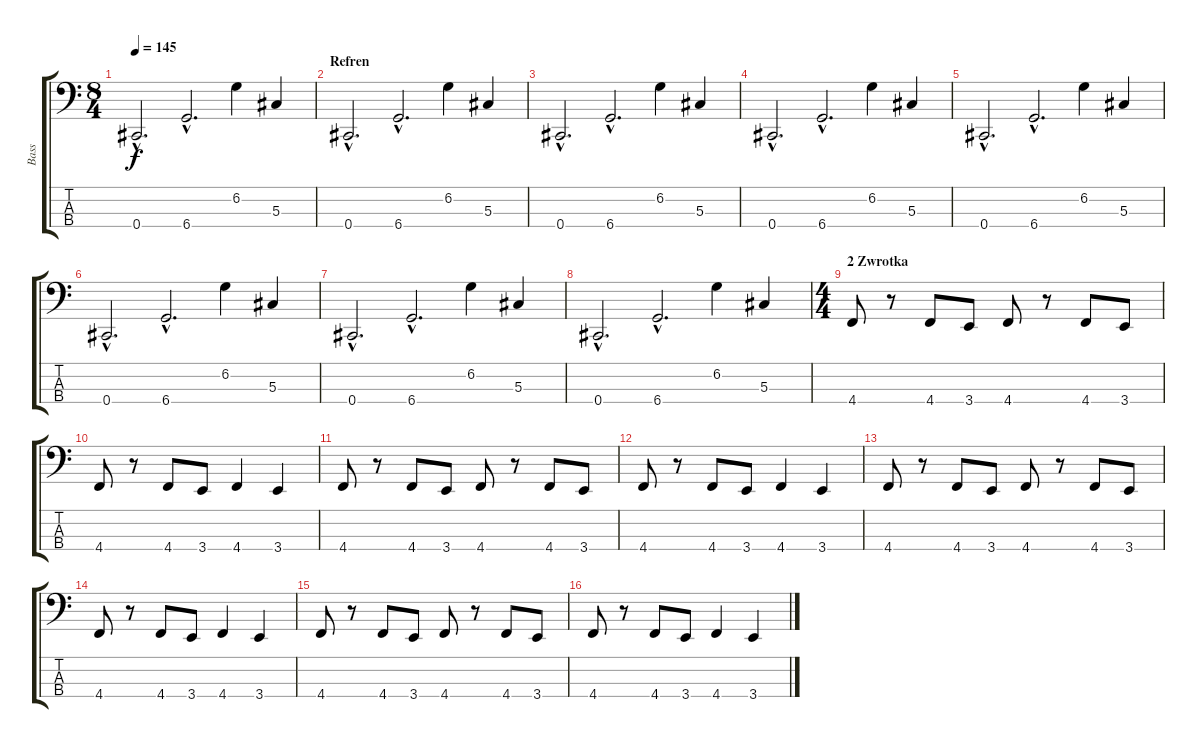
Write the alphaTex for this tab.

\track ("Bass" "Bass") {instrument electricbassfinger}
\staff {score tabs}
\tuning (Gb2 Db2 Ab1 Db1) {hide}
\ts (8 4)
\tempo 145
\clef f4
\ks c
0.4{hac}.2{d dy f} 6.4{hac}.2{d} 6.2.4 5.3.4 |
\section ("" "Refren")
0.4{hac}.2{d} 6.4{hac}.2{d} 6.2.4 5.3.4 |
0.4{hac}.2{d} 6.4{hac}.2{d} 6.2.4 5.3.4 |
0.4{hac}.2{d} 6.4{hac}.2{d} 6.2.4 5.3.4 |
0.4{hac}.2{d} 6.4{hac}.2{d} 6.2.4 5.3.4 |
0.4{hac}.2{d} 6.4{hac}.2{d} 6.2.4 5.3.4 |
0.4{hac}.2{d} 6.4{hac}.2{d} 6.2.4 5.3.4 |
0.4{hac}.2{d} 6.4{hac}.2{d} 6.2.4 5.3.4 |
\ts (4 4)
\section ("" "2 Zwrotka")
4.4.8 r.8 4.4.8 3.4.8 4.4.8 r.8 4.4.8 3.4.8 |
4.4.8 r.8 4.4.8 3.4.8 4.4.4 3.4.4 |
4.4.8 r.8 4.4.8 3.4.8 4.4.8 r.8 4.4.8 3.4.8 |
4.4.8 r.8 4.4.8 3.4.8 4.4.4 3.4.4 |
4.4.8 r.8 4.4.8 3.4.8 4.4.8 r.8 4.4.8 3.4.8 |
4.4.8 r.8 4.4.8 3.4.8 4.4.4 3.4.4 |
4.4.8 r.8 4.4.8 3.4.8 4.4.8 r.8 4.4.8 3.4.8 |
4.4.8 r.8 4.4.8 3.4.8 4.4.4 3.4.4
